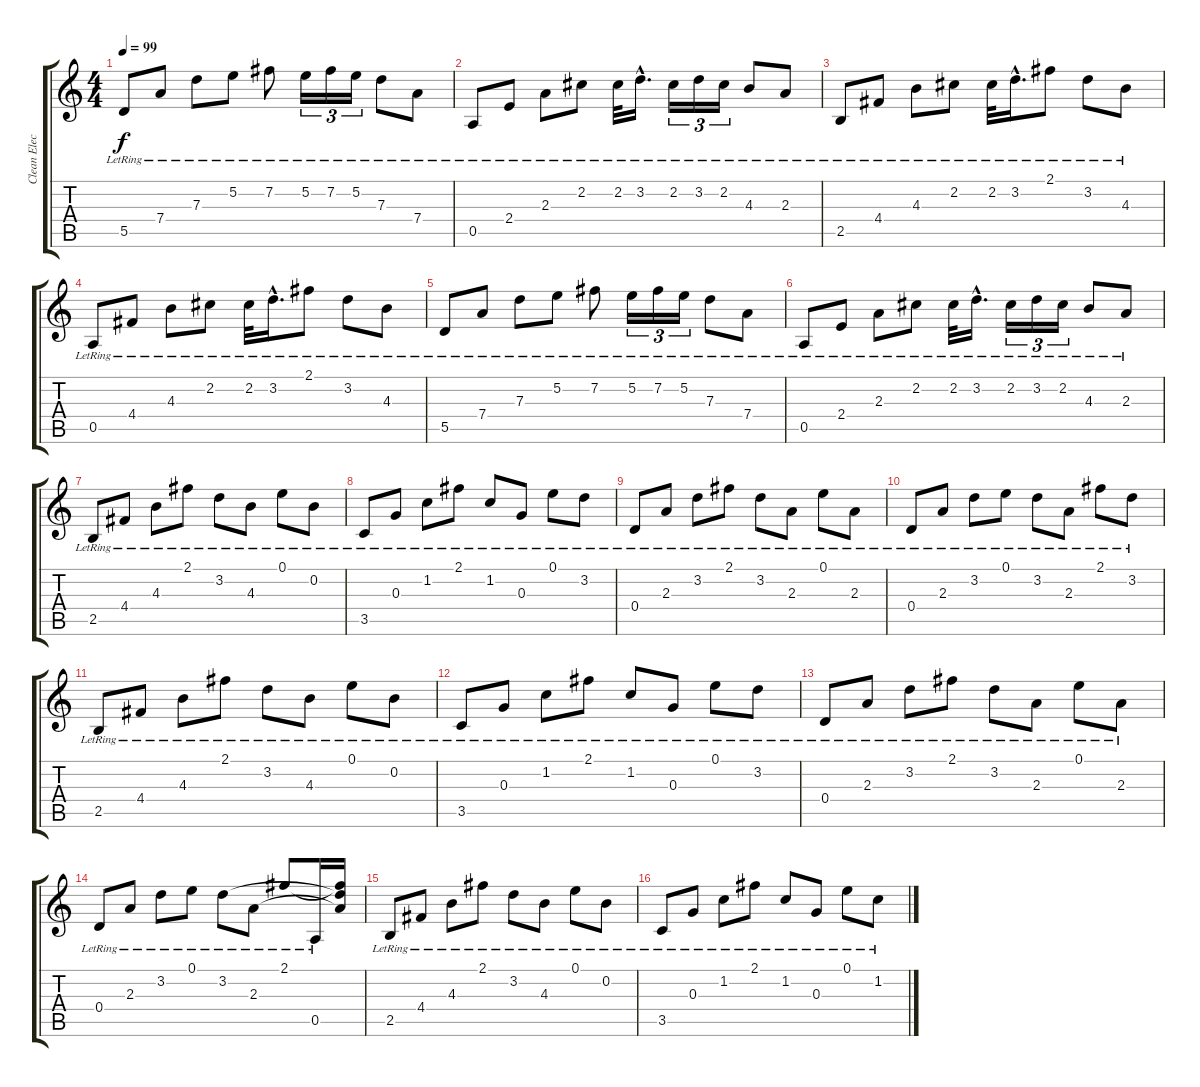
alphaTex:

\track ("Clean Electric" "Clean Elec") {instrument electricguitarjazz}
\staff {score tabs}
\tuning (E4 B3 G3 D3 A2 E2) {hide}
\ts (4 4)
\tempo 99
\clef g2
\ks c
5.5{lr}.8{dy f} 7.4{lr}.8 7.3{lr}.8 5.2{lr}.8 7.2{lr}.8 5.2{lr}.16{tu (3 2)} 7.2{lr}.16{tu (3 2)} 5.2{lr}.16{tu (3 2)} 7.3{lr}.8 7.4{lr}.8 |
0.5{lr}.8 2.4{lr}.8 2.3{lr}.8 2.2{lr}.8 2.2{lr}.32 3.2{hac lr}.16{d} 2.2{lr}.16{tu (3 2)} 3.2{lr}.16{tu (3 2)} 2.2{lr}.16{tu (3 2)} 4.3{lr}.8 2.3{lr}.8 |
2.5{lr}.8 4.4{lr}.8 4.3{lr}.8 2.2{lr}.8 2.2{lr}.32 3.2{hac lr}.16{d} 2.1{lr}.8 3.2{lr}.8 4.3{lr}.8 |
0.5{lr}.8 4.4{lr}.8 4.3{lr}.8 2.2{lr}.8 2.2{lr}.32 3.2{hac lr}.16{d} 2.1{lr}.8 3.2{lr}.8 4.3{lr}.8 |
5.5{lr}.8 7.4{lr}.8 7.3{lr}.8 5.2{lr}.8 7.2{lr}.8 5.2{lr}.16{tu (3 2)} 7.2{lr}.16{tu (3 2)} 5.2{lr}.16{tu (3 2)} 7.3{lr}.8 7.4{lr}.8 |
0.5{lr}.8 2.4{lr}.8 2.3{lr}.8 2.2{lr}.8 2.2{lr}.32 3.2{hac lr}.16{d} 2.2{lr}.16{tu (3 2)} 3.2{lr}.16{tu (3 2)} 2.2{lr}.16{tu (3 2)} 4.3{lr}.8 2.3{lr}.8 |
2.5{lr}.8 4.4{lr}.8 4.3{lr}.8 2.1{lr}.8 3.2{lr}.8 4.3{lr}.8 0.1{lr}.8 0.2{lr}.8 |
3.5{lr}.8 0.3{lr}.8 1.2{lr}.8 2.1{lr}.8 1.2{lr}.8 0.3{lr}.8 0.1{lr}.8 3.2{lr}.8 |
0.4{lr}.8 2.3{lr}.8 3.2{lr}.8 2.1{lr}.8 3.2{lr}.8 2.3{lr}.8 0.1{lr}.8 2.3{lr}.8 |
0.4{lr}.8 2.3{lr}.8 3.2{lr}.8 0.1{lr}.8 3.2{lr}.8 2.3{lr}.8 2.1{lr}.8 3.2{lr}.8 |
2.5{lr}.8 4.4{lr}.8 4.3{lr}.8 2.1{lr}.8 3.2{lr}.8 4.3{lr}.8 0.1{lr}.8 0.2{lr}.8 |
3.5{lr}.8 0.3{lr}.8 1.2{lr}.8 2.1{lr}.8 1.2{lr}.8 0.3{lr}.8 0.1{lr}.8 3.2{lr}.8 |
0.4{lr}.8 2.3{lr}.8 3.2{lr}.8 2.1{lr}.8 3.2{lr}.8 2.3{lr}.8 0.1{lr}.8 2.3{lr}.8 |
0.4{lr}.8 2.3{lr}.8 3.2{lr}.8 0.1{lr}.8 3.2{lr}.8 2.3{lr}.8 2.1{lr}.8 0.5{lr}.16 (2.1{t} 3.2{t} 2.3{t}).16 |
2.5{lr}.8 4.4{lr}.8 4.3{lr}.8 2.1{lr}.8 3.2{lr}.8 4.3{lr}.8 0.1{lr}.8 0.2{lr}.8 |
3.5{lr}.8 0.3{lr}.8 1.2{lr}.8 2.1{lr}.8 1.2{lr}.8 0.3{lr}.8 0.1{lr}.8 1.2{lr}.8
